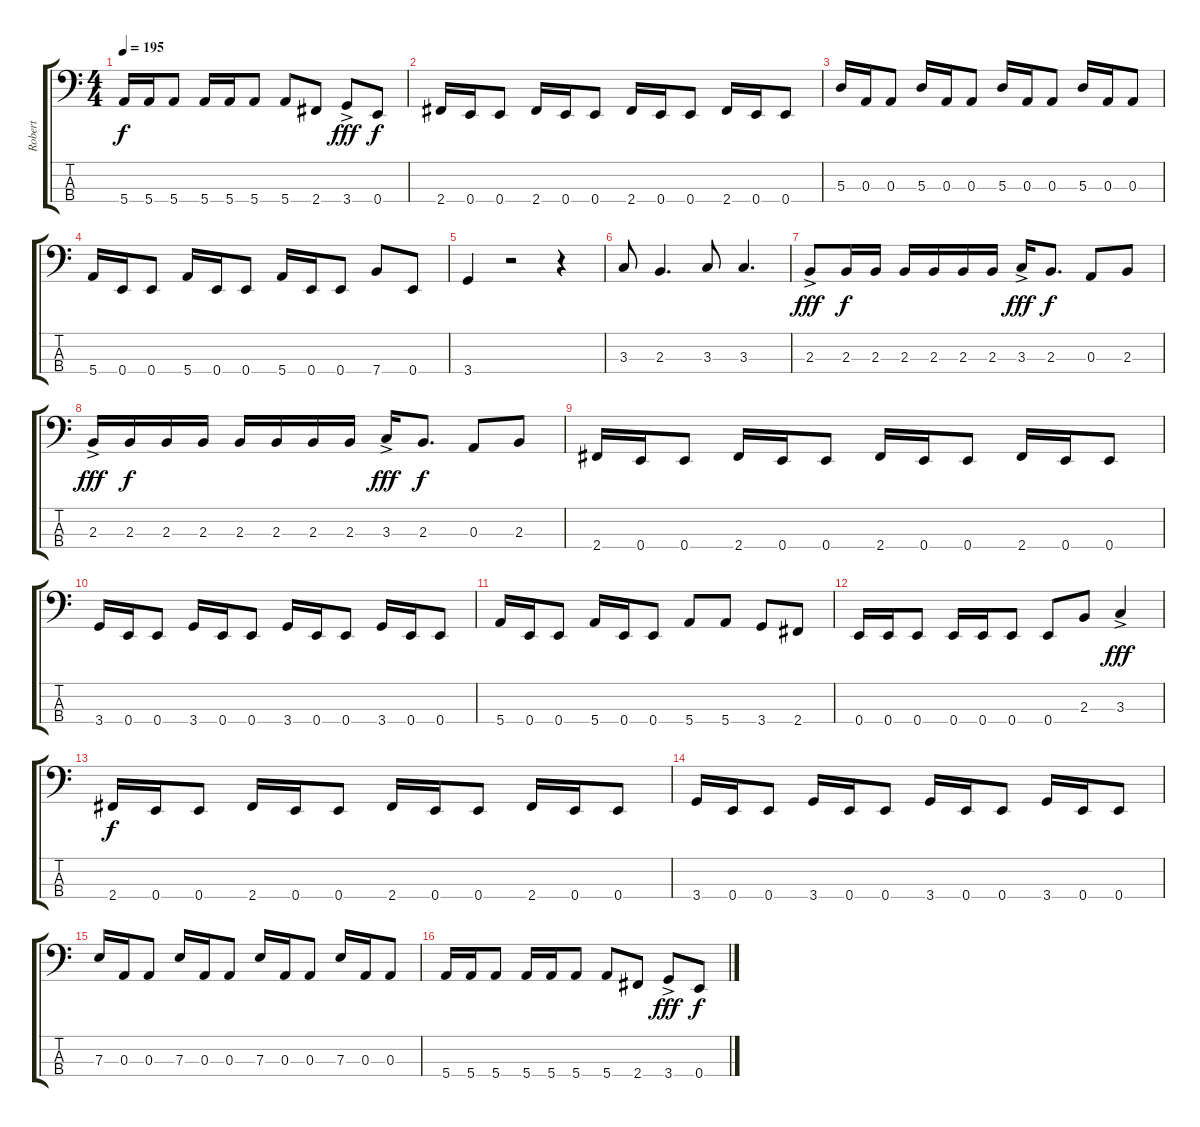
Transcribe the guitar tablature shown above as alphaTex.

\track ("Robert" "Robert") {instrument electricbasspick}
\staff {score tabs}
\tuning (G2 D2 A1 E1) {hide}
\ts (4 4)
\tempo 195
\clef f4
\ks c
5.4.16{dy f} 5.4.16 5.4.8 5.4.16 5.4.16 5.4.8 5.4.8 2.4.8 3.4{ac}.8{dy fff} 0.4.8{dy f} |
2.4.16 0.4.16 0.4.8 2.4.16 0.4.16 0.4.8 2.4.16 0.4.16 0.4.8 2.4.16 0.4.16 0.4.8 |
5.3.16 0.3.16 0.3.8 5.3.16 0.3.16 0.3.8 5.3.16 0.3.16 0.3.8 5.3.16 0.3.16 0.3.8 |
5.4.16 0.4.16 0.4.8 5.4.16 0.4.16 0.4.8 5.4.16 0.4.16 0.4.8 7.4.8 0.4.8 |
3.4.4 r.2 r.4 |
3.3.8 2.3.4{d} 3.3.8 3.3.4{d} |
2.3{ac}.8{dy fff} 2.3.16{dy f} 2.3.16 2.3.16 2.3.16 2.3.16 2.3.16 3.3{ac}.16{dy fff} 2.3.8{d dy f} 0.3.8 2.3.8 |
2.3{ac}.16{dy fff} 2.3.16{dy f} 2.3.16 2.3.16 2.3.16 2.3.16 2.3.16 2.3.16 3.3{ac}.16{dy fff} 2.3.8{d dy f} 0.3.8 2.3.8 |
2.4.16 0.4.16 0.4.8 2.4.16 0.4.16 0.4.8 2.4.16 0.4.16 0.4.8 2.4.16 0.4.16 0.4.8 |
3.4.16 0.4.16 0.4.8 3.4.16 0.4.16 0.4.8 3.4.16 0.4.16 0.4.8 3.4.16 0.4.16 0.4.8 |
5.4.16 0.4.16 0.4.8 5.4.16 0.4.16 0.4.8 5.4.8 5.4.8 3.4.8 2.4.8 |
0.4.16 0.4.16 0.4.8 0.4.16 0.4.16 0.4.8 0.4.8 2.3.8 3.3{ac}.4{dy fff} |
2.4.16{dy f} 0.4.16 0.4.8 2.4.16 0.4.16 0.4.8 2.4.16 0.4.16 0.4.8 2.4.16 0.4.16 0.4.8 |
3.4.16 0.4.16 0.4.8 3.4.16 0.4.16 0.4.8 3.4.16 0.4.16 0.4.8 3.4.16 0.4.16 0.4.8 |
7.3.16 0.3.16 0.3.8 7.3.16 0.3.16 0.3.8 7.3.16 0.3.16 0.3.8 7.3.16 0.3.16 0.3.8 |
5.4.16 5.4.16 5.4.8 5.4.16 5.4.16 5.4.8 5.4.8 2.4.8 3.4{ac}.8{dy fff} 0.4.8{dy f}
